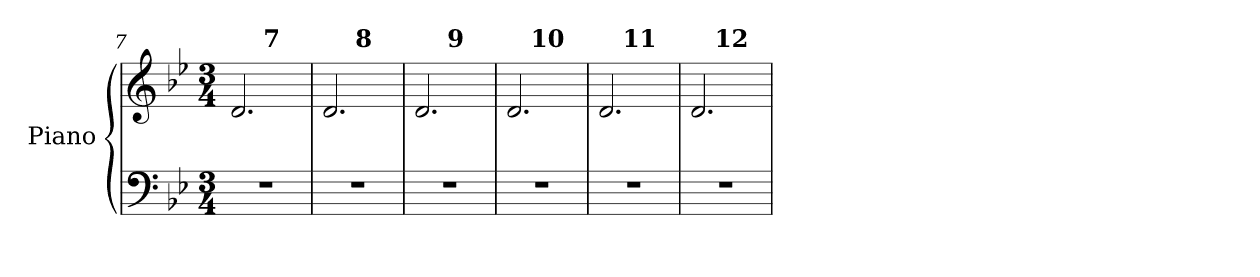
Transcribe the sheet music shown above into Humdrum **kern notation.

**kern	**kern
*part1	*part1
*staff2	*staff1
*I"Piano	*
*I'Pno	*
*clefF4	*clefG2
*k[b-e-]	*k[b-e-]
*B-:	*B-:
*M3/4	*M3/4
!!LO:REH:place=s1:b:B:enc=none:fs=7.7:t=7:qo=1.5
=7	=7
2.r	2.d/
!!LO:REH:place=s1:b:B:enc=none:fs=7.7:t=8:qo=1.5
=8	=8
2.r	2.d/
!!LO:REH:place=s1:b:B:enc=none:fs=7.7:t=9:qo=1.5
=9	=9
2.r	2.d/
!!LO:REH:place=s1:b:B:enc=none:fs=7.7:t=10:qo=1.5
=10	=10
2.r	2.d/
!!LO:REH:place=s1:b:B:enc=none:fs=7.7:t=11:qo=1.5
=11	=11
2.r	2.d/
!!LO:REH:place=s1:b:B:enc=none:fs=7.7:t=12:qo=1.5
=12	=12
2.r	2.d/
=	=
*-	*-
